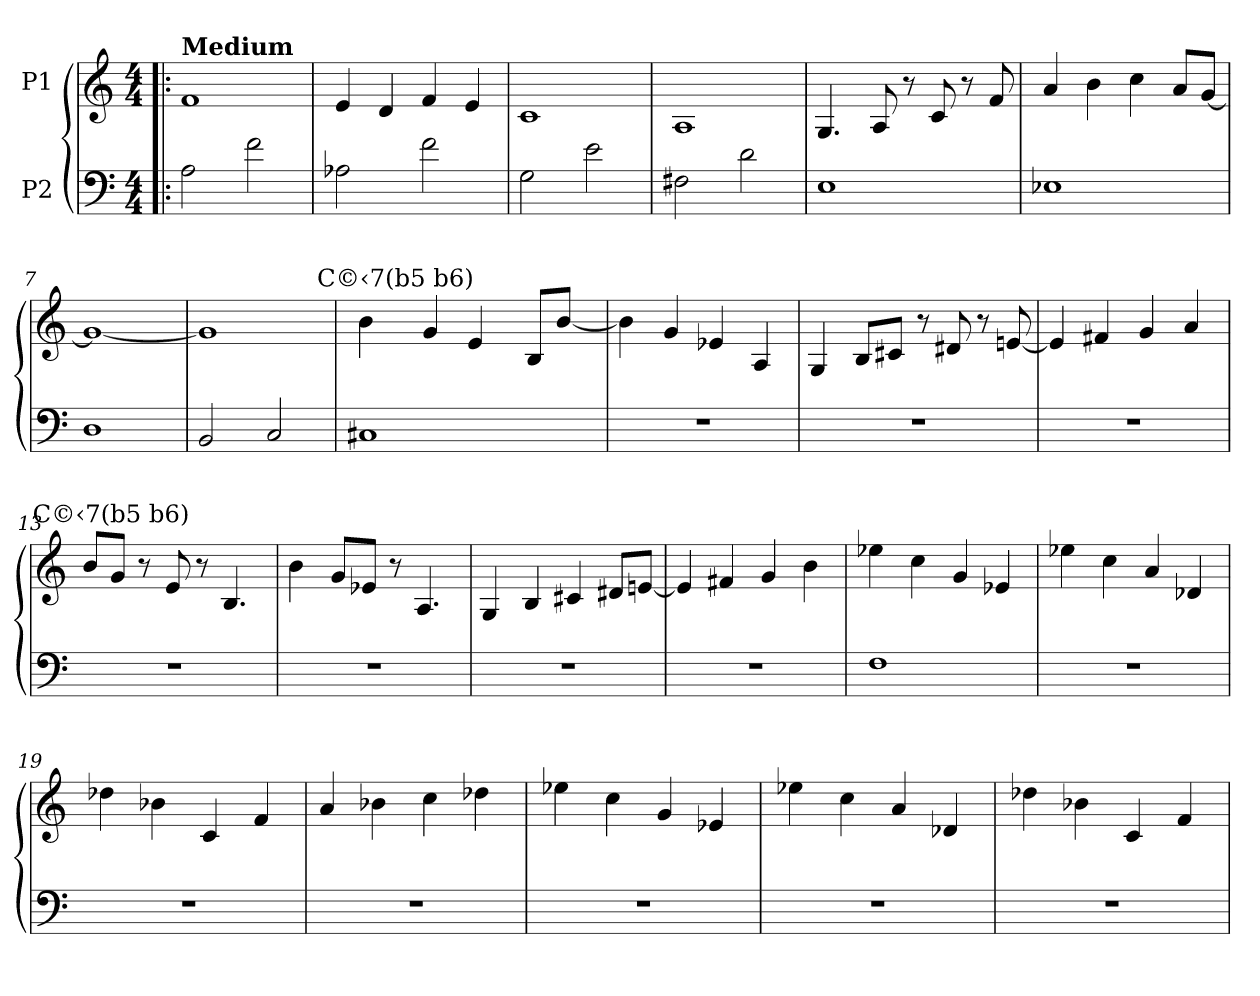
**kern	**kern
*part2	*part1
*staff2	*staff1
*I"P2	*I"P1
!!LO:PB:g=z
*clefF4	*clefG2
*ITrd7c12	*
*k[]	*k[]
*M4/4	*M4/4
=1!|:	=1!|:
!	!LO:TX:a:B:t=Medium
2AAi\	1fi
2Fi\	.
=2	=2
2AA-Xi\	4ei/
.	4di/
2Fi\	4fi/
.	4ei/
=3	=3
2GGi\	1ci
2Ei\	.
=4	=4
2FF#Xi\	1Ai
2Di\	.
!!LO:LB:g=z
=5	=5
1EEi	4.Gi/
.	8Ai/
.	8r
.	8ci/
.	8r
.	8fi/
=6	=6
1EE-Xi	4ai/
.	4bi\
.	4cci\
.	8ai/L
.	[<8gi/J
=7	=7
1DDi	1gi_<
=8	=8
2BBBi/	1gi]
2CCi/	.
!!LO:LB:g=z
=9	=9
*	*^
1CC#Xi	4bi\	8ryy
.	.	128ryy
.	.	512ryy
!	!	!LO:TX:a:cj:t=C©‹7(b5 b6)
.	.	2ryy
.	4gi/	.
.	4ei/	.
.	.	4ryy
.	8Bi/L	.
.	[<8bi/J	.
.	.	16ryy
.	.	32ryy
.	.	64ryy
.	.	256.ryy
*	*v	*v
=10	=10
1r	4bi\]
.	4gi/
.	4e-Xi/
.	4Ai/
=11	=11
1r	4Gi/
.	8Bi/L
.	8c#Xi/J
.	8r
.	8d#Xi/
.	8r
.	[<8eni/
=12	=12
1r	4ei/]
.	4f#Xi/
.	4gi/
.	4ai/
!!LO:LB:g=z
=13	=13
1r	8bi/L
!	!LO:TX:a:cj:t=C©‹7(b5 b6)
.	8gi/J
.	8r
.	8ei/
.	8r
.	4.Bi/
=14	=14
1r	4bi\
.	8gi/L
.	8e-Xi/J
.	8r
.	4.Ai/
=15	=15
1r	4Gi/
.	4Bi/
.	4c#Xi/
.	8d#Xi/L
.	[<8eni/J
=16	=16
1r	4ei/]
.	4f#Xi/
.	4gi/
.	4bi\
!!LO:PB:g=z
=17	=17
1FFi	4ee-Xi\
.	4cci\
.	4gi/
.	4e-Xi/
=18	=18
1r	4ee-Xi\
.	4cci\
.	4ai/
.	4d-Xi/
=19	=19
1r	4dd-Xi\
.	4b-Xi\
.	4ci/
.	4fi/
=20	=20
1r	4ai/
.	4b-Xi\
.	4cci\
.	4dd-Xi\
=21	=21
1r	4ee-Xi\
.	4cci\
.	4gi/
.	4e-Xi/
=22	=22
1r	4ee-Xi\
.	4cci\
.	4ai/
.	4d-Xi/
!!LO:LB:g=z
=23	=23
1r	4dd-Xi\
.	4b-Xi\
.	4ci/
.	4fi/
=	=
*-	*-
